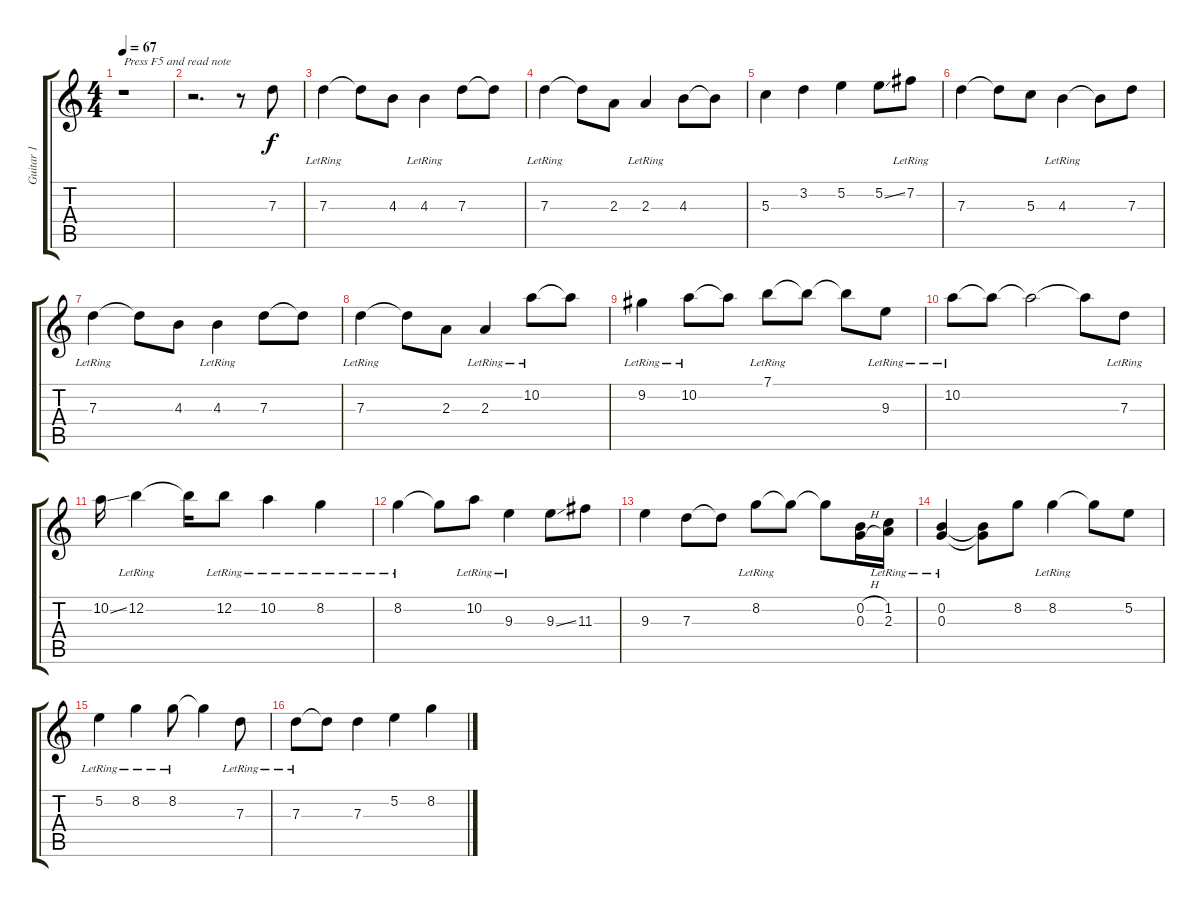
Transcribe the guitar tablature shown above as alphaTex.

\track ("Guitar 1" "Guitar 1") {instrument acousticguitarsteel}
\staff {score tabs}
\tuning (E4 B3 G3 D3 A2 E2) {hide}
\ts (4 4)
\tempo 67
\clef g2
\ks c
r.1{txt "Press F5 and read note" dy f instrument acousticguitarsteel} |
r.2{d} r.8 7.3.8 |
7.3{lr}.4 7.3{t}.8 4.3.8 4.3{lr}.4 7.3.8 7.3{t}.8 |
7.3{lr}.4 7.3{t}.8 2.3.8 2.3{lr}.4 4.3.8 4.3{t}.8 |
5.3.4 3.2.4 5.2.4 5.2{ss}.8 7.2{lr}.8 |
7.3.4 7.3{t}.8 5.3.8 4.3{lr}.4 4.3{t}.8 7.3.8 |
7.3{lr}.4 7.3{t}.8 4.3.8 4.3{lr}.4 7.3.8 7.3{t}.8 |
7.3{lr}.4 7.3{t}.8 2.3.8 2.3{lr}.4 10.2{lr}.8 10.2{t}.8 |
9.2{lr}.4 10.2{lr}.8 10.2{t}.8 7.1{lr}.8 7.1{t}.8 7.1{t}.8 9.3{lr}.8 |
10.2{lr}.8 10.2{t}.8 10.2{t}.2 10.2{t}.8 7.3{lr}.8 |
10.2{ss}.16 12.2{lr}.4 12.2{t}.16 12.2{lr}.8 10.2{lr}.4 8.2{lr}.4 |
8.2{lr}.4 8.2{t}.8 10.2{lr}.8 9.3{lr}.4 9.3{ss}.8 11.3.8 |
9.3.4 7.3.8 7.3{t}.8 8.2{lr}.8 8.2{t}.8 8.2{t}.8 (0.2{h} 0.3{h}).16 (1.2{lr} 2.3{lr}).16 |
(0.2{lr} 0.3{lr}).4 (0.2{t} 0.3{t}).8 8.2.8 8.2{lr}.4 8.2{t}.8 5.2.8 |
5.2{lr}.4 8.2{lr}.4 8.2{lr}.8 8.2{t}.4 7.3{lr}.8 |
7.3{lr}.8 7.3{t}.8 7.3.4 5.2.4 8.2.4
